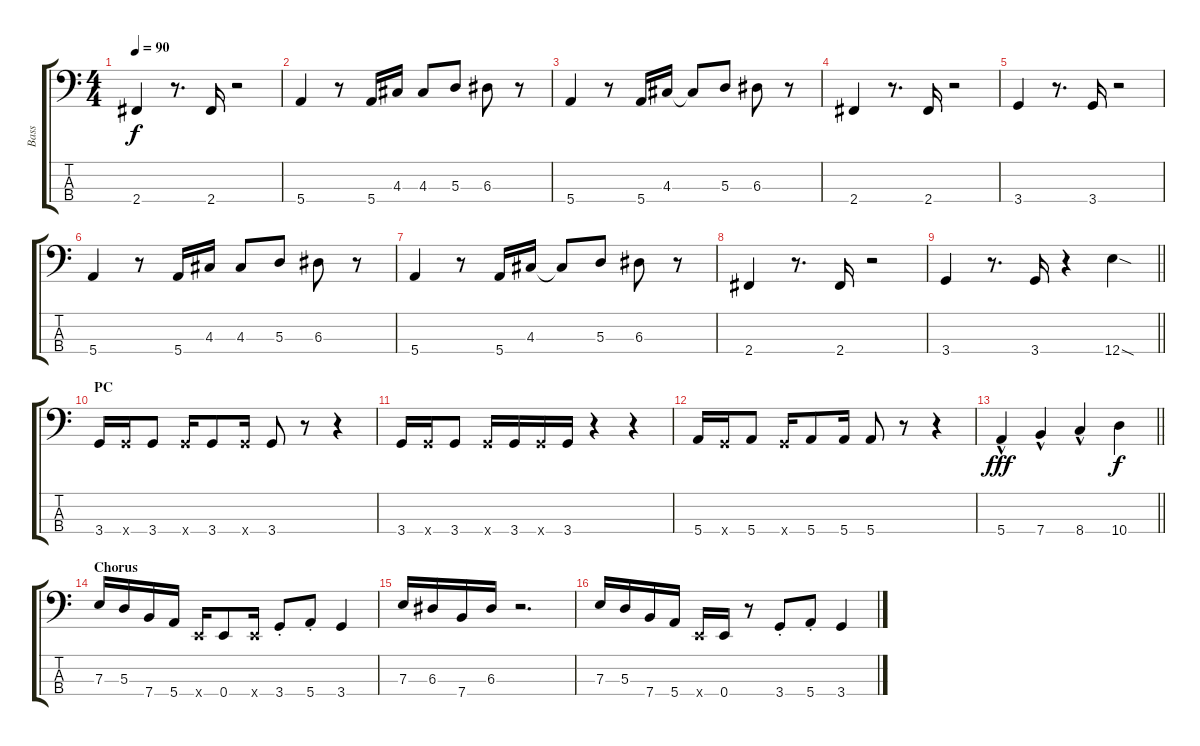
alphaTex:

\track ("Bass" "Bass") {instrument electricbassfinger}
\staff {score tabs}
\tuning (G2 D2 A1 E1) {hide}
\ts (4 4)
\tempo 90
\clef f4
\ks c
2.4.4{dy f} r.8{d} 2.4.16 r.2 |
5.4.4 r.8 5.4.16 4.3.16 4.3.8 5.3.8 6.3.8 r.8 |
5.4.4 r.8 5.4.16 4.3.16 4.3{t}.8 5.3.8 6.3.8 r.8 |
2.4.4 r.8{d} 2.4.16 r.2 |
3.4.4 r.8{d} 3.4.16 r.2 |
5.4.4 r.8 5.4.16 4.3.16 4.3.8 5.3.8 6.3.8 r.8 |
5.4.4 r.8 5.4.16 4.3.16 4.3{t}.8 5.3.8 6.3.8 r.8 |
2.4.4 r.8{d} 2.4.16 r.2 |
\barLineRight lightlight
3.4.4 r.8{d} 3.4.16 r.4 12.4{sod}.4 |
\section ("" "PC")
3.4.16 3.4{x}.16 3.4.8 3.4{x}.16 3.4.8 3.4{x}.16 3.4.8 r.8 r.4 |
3.4.16 3.4{x}.16 3.4.8 3.4{x}.16 3.4.16 3.4{x}.16 3.4.16 r.4 r.4 |
5.4.16 3.4{x}.16 5.4.8 3.4{x}.16 5.4.8 5.4.16 5.4.8 r.8 r.4 |
\barLineRight lightlight
5.4{hac}.4{dy fff} 7.4{hac}.4 8.4{hac}.4 10.4.4{dy f} |
\section ("" "Chorus")
7.3.16 5.3.16 7.4.16 5.4.16 0.4{x}.16 0.4.8 0.4{x}.16 3.4{st}.8 5.4{st}.8 3.4.4 |
7.3.16 6.3.16 7.4.16 6.3.16 r.2{d} |
7.3.16 5.3.16 7.4.16 5.4.16 0.4{x}.16 0.4.16 r.8 3.4{st}.8 5.4{st}.8 3.4.4
